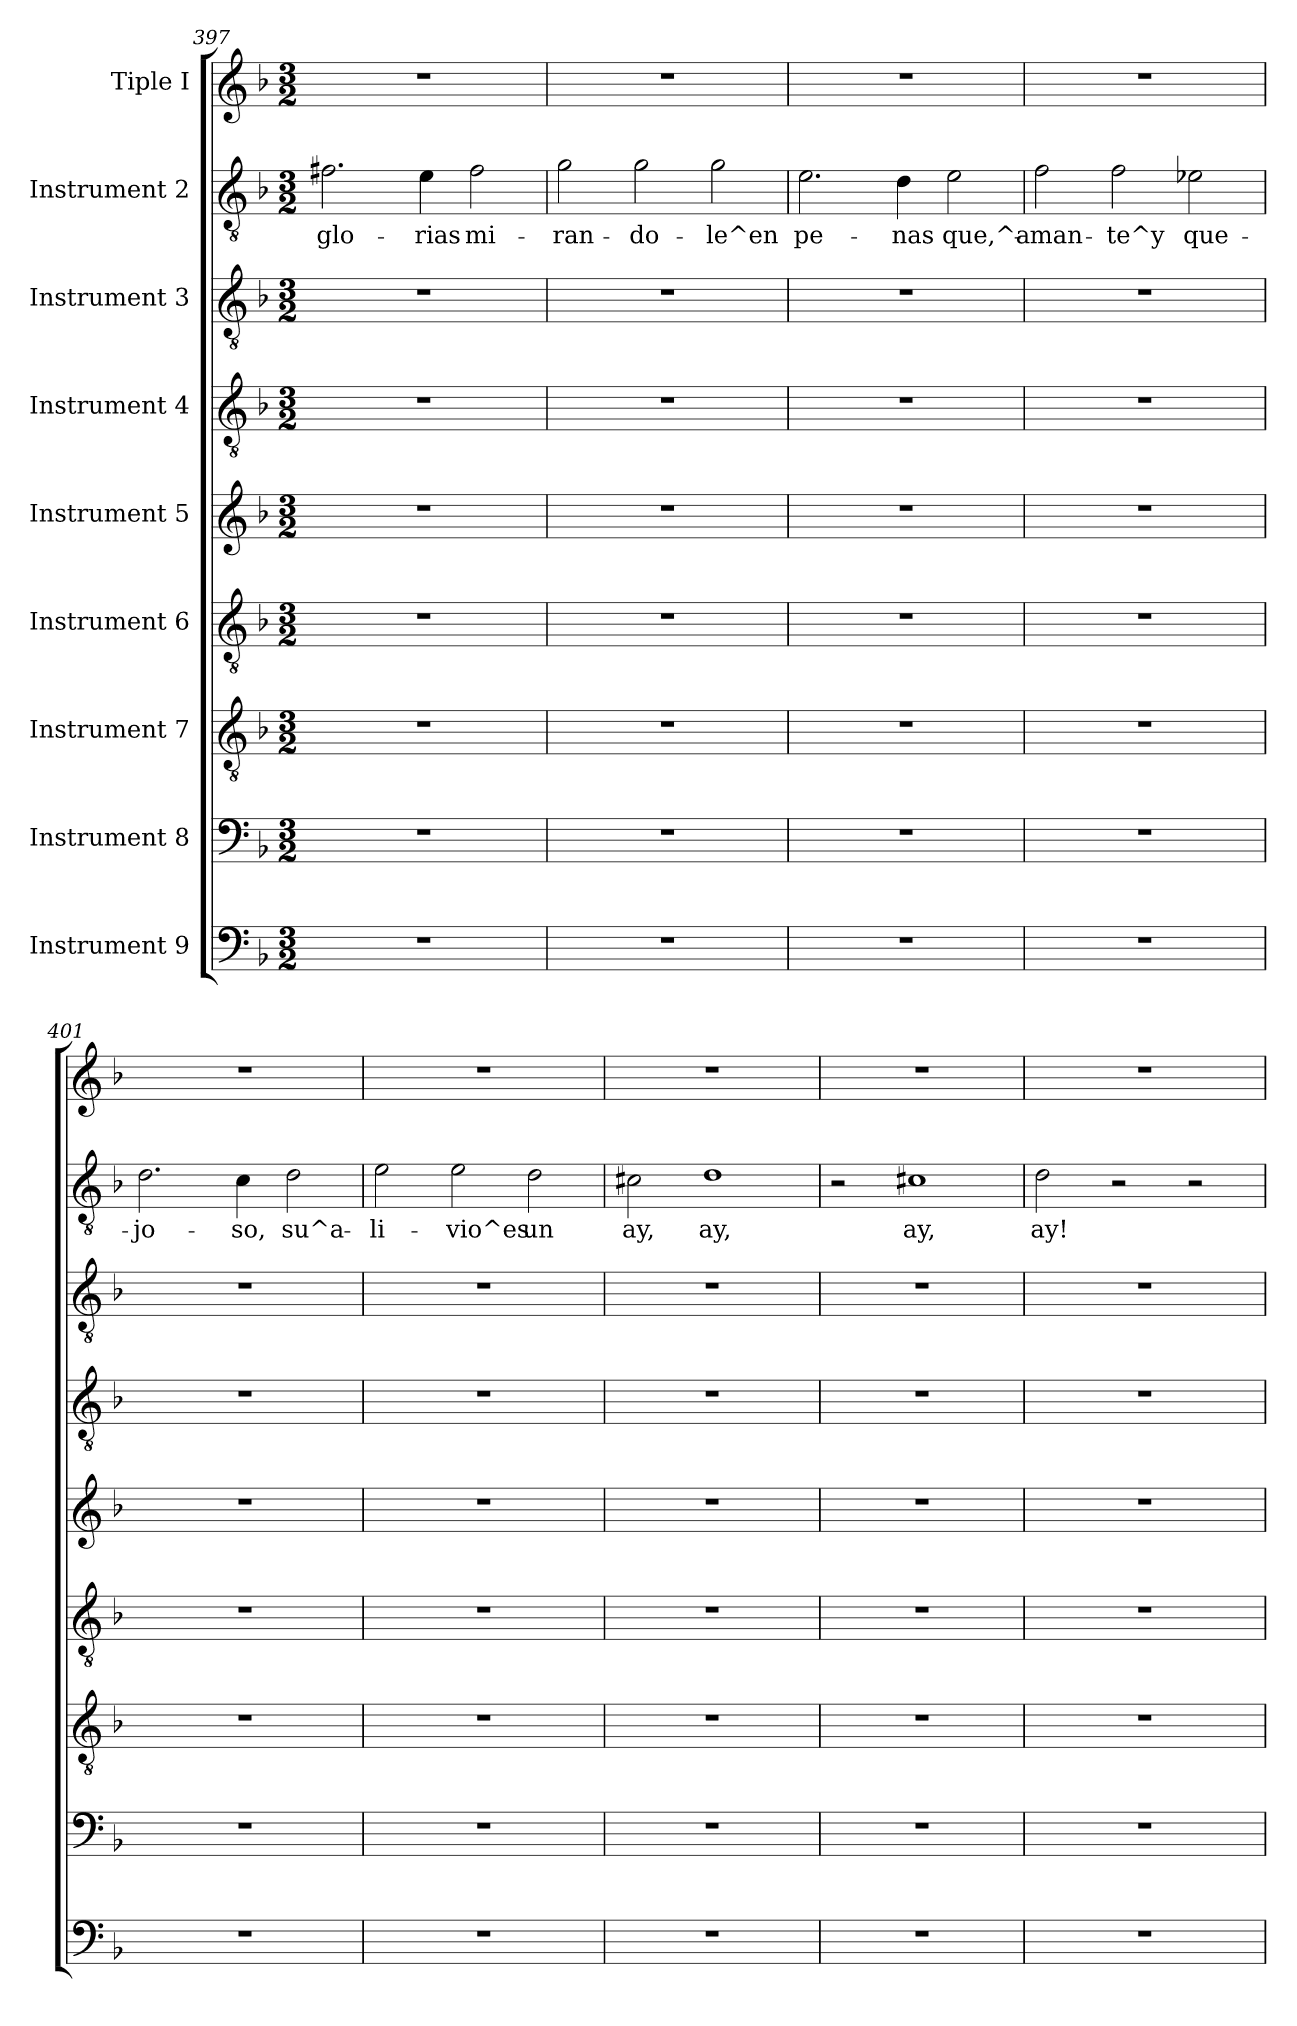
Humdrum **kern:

**kern	**kern	**kern	**kern	**kern	**kern	**kern	**kern	**text	**kern
*part9	*part8	*part7	*part6	*part5	*part4	*part3	*part2	*part2	*part1
*staff9	*staff8	*staff7	*staff6	*staff5	*staff4	*staff3	*staff2	*staff2	*staff1
*I"Instrument 9	*I"Instrument 8	*I"Instrument 7	*I"Instrument 6	*I"Instrument 5	*I"Instrument 4	*I"Instrument 3	*I"Instrument 2	*	*I"Tiple I
*clefF4	*clefF4	*clefGv2	*clefGv2	*clefG2	*clefGv2	*clefGv2	*clefGv2	*	*clefG2
*k[b-]	*k[b-]	*k[b-]	*k[b-]	*k[b-]	*k[b-]	*k[b-]	*k[b-]	*	*k[b-]
*F:	*F:	*F:	*F:	*F:	*F:	*F:	*F:	*	*F:
*M3/2	*M3/2	*M3/2	*M3/2	*M3/2	*M3/2	*M3/2	*M3/2	*	*M3/2
=397	=397	=397	=397	=397	=397	=397	=397	=397	=397
!	!	!	!	!	!	!	!	!LO:LY:b:cj	!
1.r	1.r	1.r	1.r	1.r	1.r	1.r	2.f#X\	glo-	1.r
!	!	!	!	!	!	!	!	!LO:LY:b:cj	!
.	.	.	.	.	.	.	4e\	-rias	.
!	!	!	!	!	!	!	!	!LO:LY:b:cj	!
.	.	.	.	.	.	.	2f#\	mi-	.
=398	=398	=398	=398	=398	=398	=398	=398	=398	=398
!	!	!	!	!	!	!	!	!LO:LY:b:cj	!
1.r	1.r	1.r	1.r	1.r	1.r	1.r	2g\	-ran-	1.r
!	!	!	!	!	!	!	!	!LO:LY:b:cj	!
.	.	.	.	.	.	.	2g\	-do-	.
!	!	!	!	!	!	!	!	!LO:LY:b:cj	!
.	.	.	.	.	.	.	2g\	-le^en	.
=399	=399	=399	=399	=399	=399	=399	=399	=399	=399
!	!	!	!	!	!	!	!	!LO:LY:b:cj	!
1.r	1.r	1.r	1.r	1.r	1.r	1.r	2.e\	pe-	1.r
!	!	!	!	!	!	!	!	!LO:LY:b:cj	!
.	.	.	.	.	.	.	4d\	-nas	.
!	!	!	!	!	!	!	!	!LO:LY:b:cj	!
.	.	.	.	.	.	.	2e\	que,^a-	.
=400	=400	=400	=400	=400	=400	=400	=400	=400	=400
!	!	!	!	!	!	!	!	!LO:LY:b:cj	!
1.r	1.r	1.r	1.r	1.r	1.r	1.r	2f\	-man-	1.r
!	!	!	!	!	!	!	!	!LO:LY:b:cj	!
.	.	.	.	.	.	.	2f\	-te^y	.
!	!	!	!	!	!	!	!	!LO:LY:b:cj	!
.	.	.	.	.	.	.	2e-X\	que-	.
=401	=401	=401	=401	=401	=401	=401	=401	=401	=401
!	!	!	!	!	!	!	!	!LO:LY:b:cj	!
1.r	1.r	1.r	1.r	1.r	1.r	1.r	2.d\	-jo-	1.r
!	!	!	!	!	!	!	!	!LO:LY:b:cj	!
.	.	.	.	.	.	.	4c\	-so,	.
!	!	!	!	!	!	!	!	!LO:LY:b:cj	!
.	.	.	.	.	.	.	2d\	su^a-	.
!!LO:LB:g=z
=402	=402	=402	=402	=402	=402	=402	=402	=402	=402
!	!	!	!	!	!	!	!	!LO:LY:b:cj	!
1.r	1.r	1.r	1.r	1.r	1.r	1.r	2e\	-li-	1.r
!	!	!	!	!	!	!	!	!LO:LY:b:cj	!
.	.	.	.	.	.	.	2e\	-vio^es	.
!	!	!	!	!	!	!	!	!LO:LY:b:cj	!
.	.	.	.	.	.	.	2d\	un	.
=403	=403	=403	=403	=403	=403	=403	=403	=403	=403
!	!	!	!	!	!	!	!	!LO:LY:b:cj	!
1.r	1.r	1.r	1.r	1.r	1.r	1.r	2c#X\	ay,	1.r
!	!	!	!	!	!	!	!	!LO:LY:b:cj	!
.	.	.	.	.	.	.	1d	ay,	.
=404	=404	=404	=404	=404	=404	=404	=404	=404	=404
1.r	1.r	1.r	1.r	1.r	1.r	1.r	2r	.	1.r
!	!	!	!	!	!	!	!	!LO:LY:b:cj	!
.	.	.	.	.	.	.	1c#X	ay,	.
=405	=405	=405	=405	=405	=405	=405	=405	=405	=405
!	!	!	!	!	!	!	!	!LO:LY:b:cj	!
1.r	1.r	1.r	1.r	1.r	1.r	1.r	2d\	ay!	1.r
.	.	.	.	.	.	.	2r	.	.
.	.	.	.	.	.	.	2r	.	.
=	=	=	=	=	=	=	=	=	=
*-	*-	*-	*-	*-	*-	*-	*-	*-	*-
